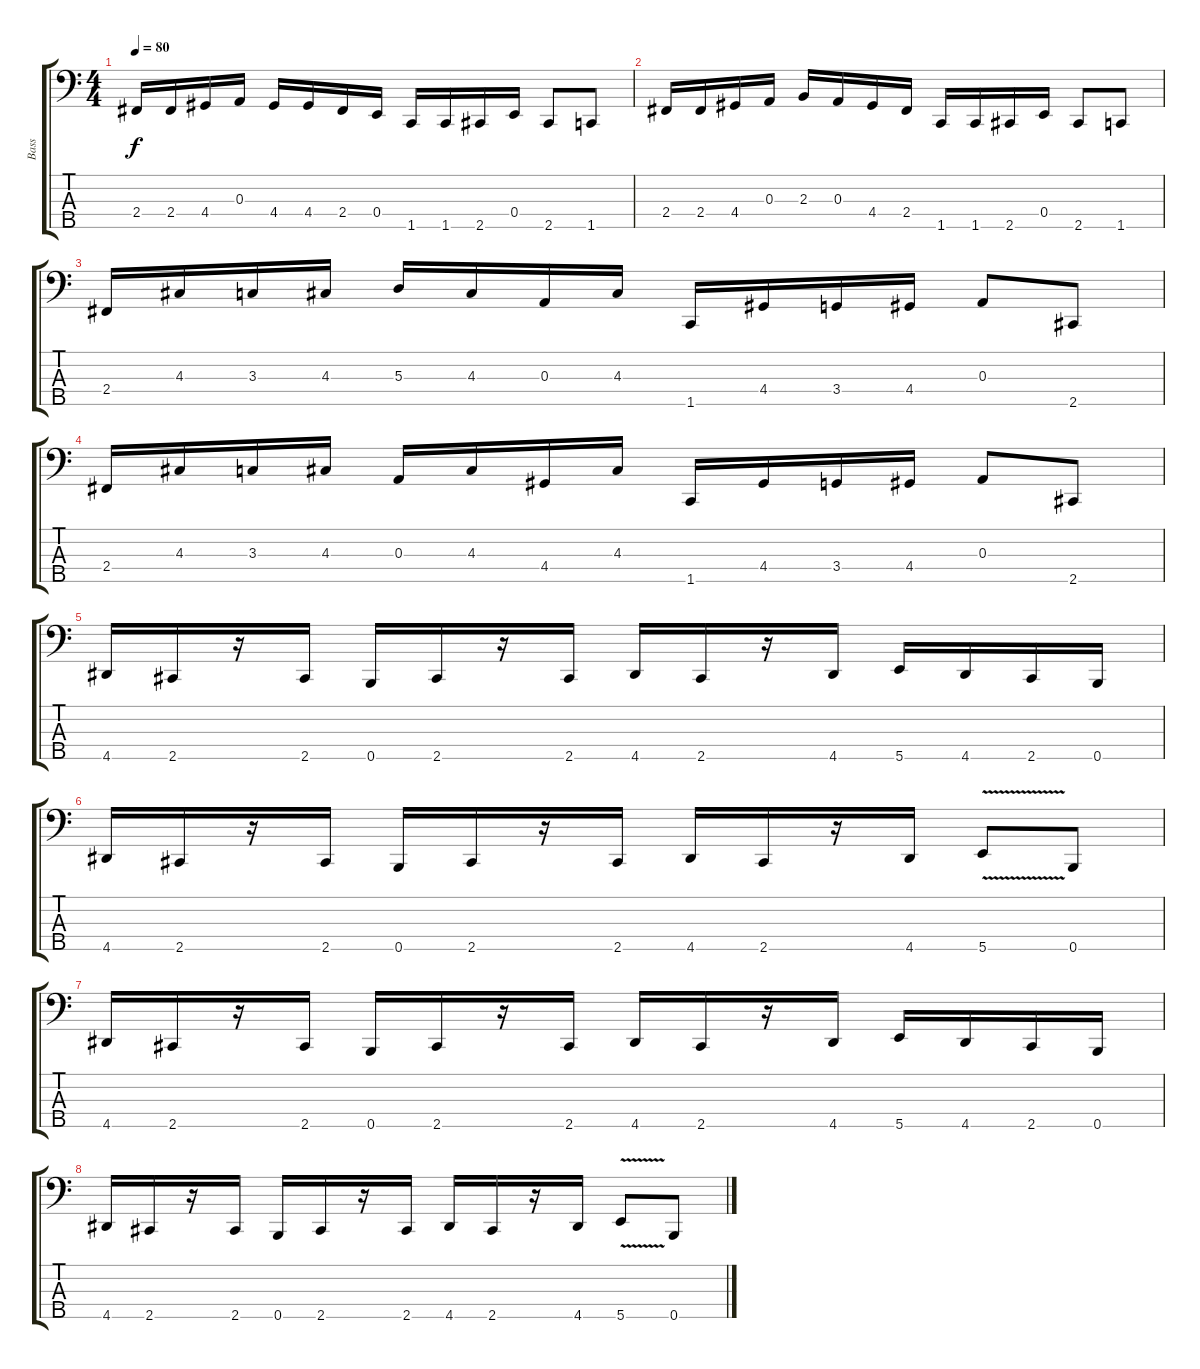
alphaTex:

\track ("Bass" "Bass") {instrument electricbasspick}
\staff {score tabs}
\tuning (G2 D2 A1 E1 B0) {hide}
\ts (4 4)
\tempo 80
\clef f4
\ks c
2.4.16{dy f} 2.4.16 4.4.16 0.3.16 4.4.16 4.4.16 2.4.16 0.4.16 1.5.16 1.5.16 2.5.16 0.4.16 2.5.8 1.5.8 |
2.4.16 2.4.16 4.4.16 0.3.16 2.3.16 0.3.16 4.4.16 2.4.16 1.5.16 1.5.16 2.5.16 0.4.16 2.5.8 1.5.8 |
2.4.16 4.3.16 3.3.16 4.3.16 5.3.16 4.3.16 0.3.16 4.3.16 1.5.16 4.4.16 3.4.16 4.4.16 0.3.8 2.5.8 |
2.4.16 4.3.16 3.3.16 4.3.16 0.3.16 4.3.16 4.4.16 4.3.16 1.5.16 4.4.16 3.4.16 4.4.16 0.3.8 2.5.8 |
4.5.16 2.5.16 r.16 2.5.16 0.5.16 2.5.16 r.16 2.5.16 4.5.16 2.5.16 r.16 4.5.16 5.5.16 4.5.16 2.5.16 0.5.16 |
4.5.16 2.5.16 r.16 2.5.16 0.5.16 2.5.16 r.16 2.5.16 4.5.16 2.5.16 r.16 4.5.16 5.5{v}.8 0.5.8 |
4.5.16 2.5.16 r.16 2.5.16 0.5.16 2.5.16 r.16 2.5.16 4.5.16 2.5.16 r.16 4.5.16 5.5.16 4.5.16 2.5.16 0.5.16 |
4.5.16 2.5.16 r.16 2.5.16 0.5.16 2.5.16 r.16 2.5.16 4.5.16 2.5.16 r.16 4.5.16 5.5{v}.8 0.5.8
